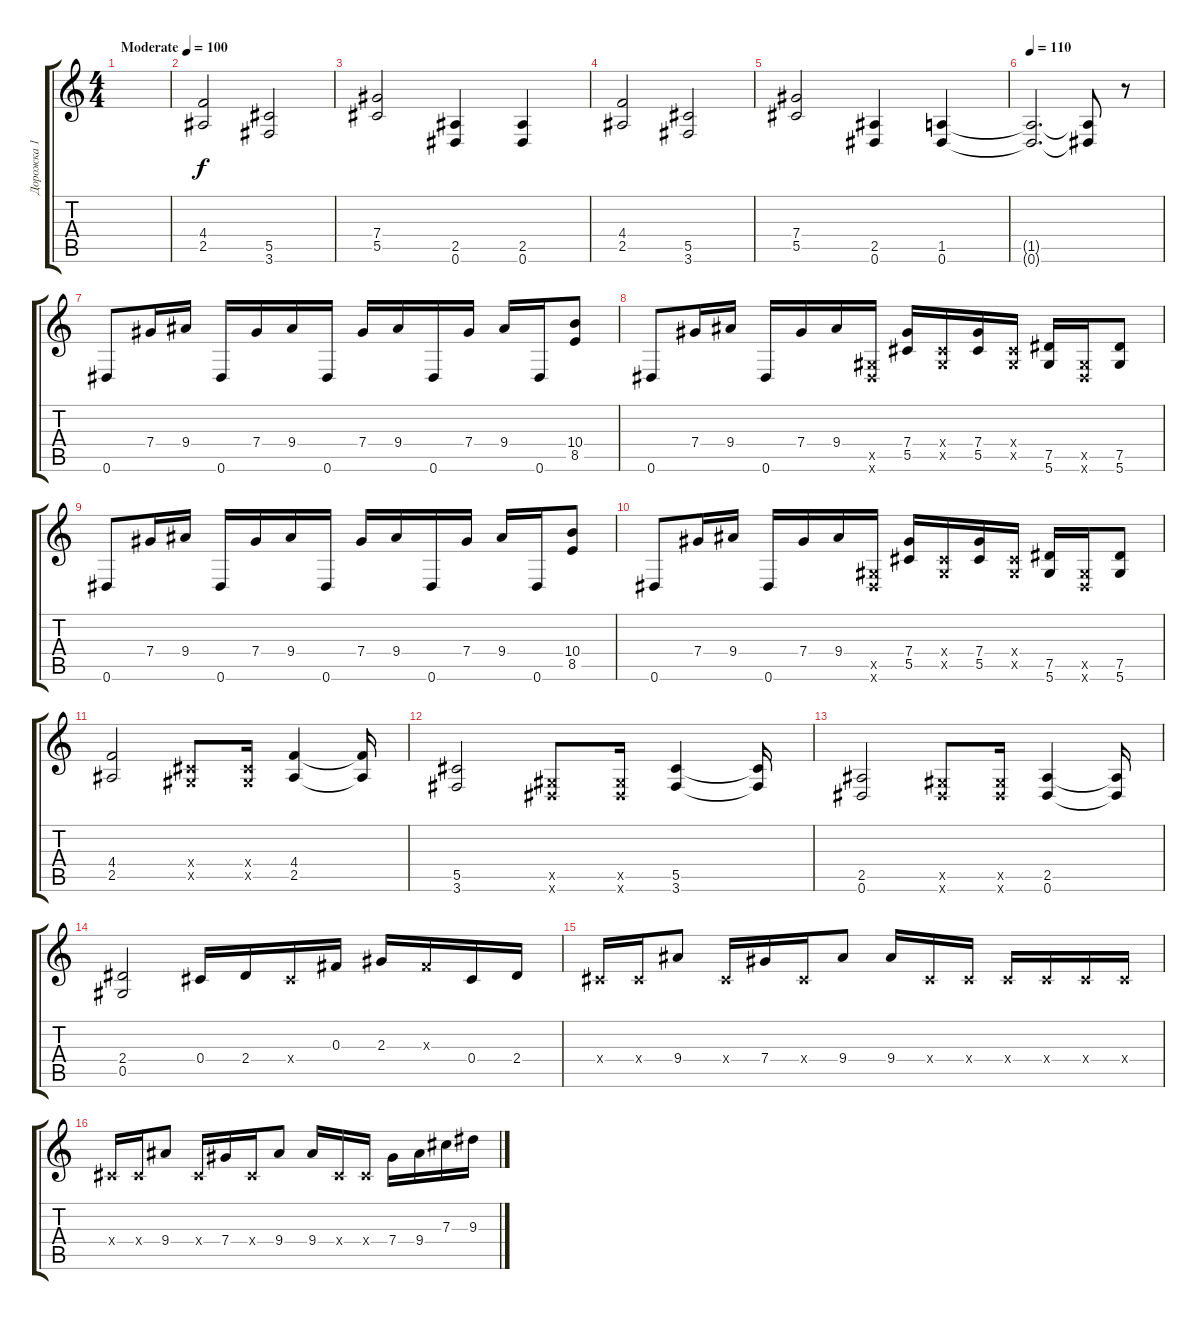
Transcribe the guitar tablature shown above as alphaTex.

\track ("Дорожка 1" "Дорожка 1") {instrument distortionguitar}
\staff {score tabs}
\tuning (Eb4 Bb3 Gb3 Db3 Ab2 Eb2) {hide}
\ts (4 4)
\tempo (100 "Moderate")
\clef g2
\ks c
|
(4.4 2.5).2 (5.5 3.6).2 |
(7.4 5.5).2 (2.5 0.6).4 (2.5 0.6).4 |
(4.4 2.5).2 (5.5 3.6).2 |
(7.4 5.5).2 (2.5 0.6).4 (1.5 0.6).4 |
\tempo 110
(1.5{t} 0.6{t}).2{d} (1.5{t} 0.6{t}).8 r.8 |
0.6.8 7.4.16 9.4.16 0.6.16 7.4.16 9.4.16 0.6.16 7.4.16 9.4.16 0.6.16 7.4.16 9.4.16 0.6.16 (10.4 8.5).8 |
0.6.8 7.4.16 9.4.16 0.6.16 7.4.16 9.4.16 (0.5{x} 0.6{x}).16 (7.4 5.5).16 (0.4{x} 0.5{x}).16 (7.4 5.5).16 (0.4{x} 0.5{x}).16 (7.5 5.6).16 (0.5{x} 0.6{x}).16 (7.5 5.6).8 |
0.6.8 7.4.16 9.4.16 0.6.16 7.4.16 9.4.16 0.6.16 7.4.16 9.4.16 0.6.16 7.4.16 9.4.16 0.6.16 (10.4 8.5).8 |
0.6.8 7.4.16 9.4.16 0.6.16 7.4.16 9.4.16 (0.5{x} 0.6{x}).16 (7.4 5.5).16 (0.4{x} 0.5{x}).16 (7.4 5.5).16 (0.4{x} 0.5{x}).16 (7.5 5.6).16 (0.5{x} 0.6{x}).16 (7.5 5.6).8 |
(4.4 2.5).2 (0.4{x} 0.5{x}).8 (0.4{x} 0.5{x}).16 (4.4 2.5).4 (4.4{t} 2.5{t}).16 |
(5.5 3.6).2 (0.5{x} 0.6{x}).8 (0.5{x} 0.6{x}).16 (5.5 3.6).4 (5.5{t} 3.6{t}).16 |
(2.5 0.6).2 (0.5{x} 0.6{x}).8 (0.5{x} 0.6{x}).16 (2.5 0.6).4 (2.5{t} 0.6{t}).16 |
(2.4 0.5).2 0.4.16 2.4.16 0.4{x}.16 0.3.16 2.3.16 0.3{x}.16 0.4.16 2.4.16 |
0.4{x}.16 0.4{x}.16 9.4.8 0.4{x}.16 7.4.16 0.4{x}.16 9.4.8 9.4.16 0.4{x}.16 0.4{x}.16 0.4{x}.16 0.4{x}.16 0.4{x}.16 0.4{x}.16 |
0.4{x}.16 0.4{x}.16 9.4.8 0.4{x}.16 7.4.16 0.4{x}.16 9.4.8 9.4.16 0.4{x}.16 0.4{x}.16 7.4.16 9.4.16 7.3.16 9.3.16
